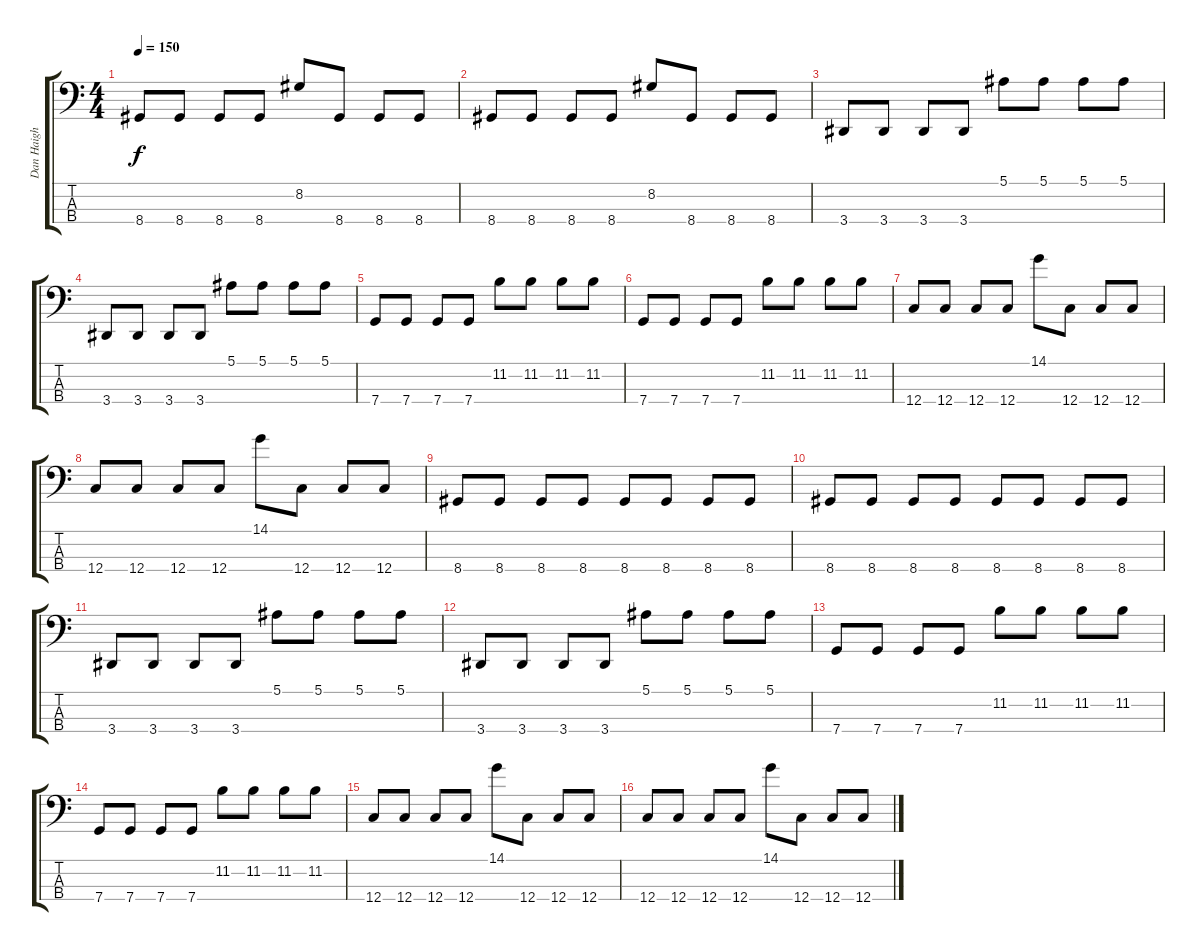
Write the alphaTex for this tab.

\track ("Dan Haigh" "Dan Haigh") {instrument acousticguitarsteel}
\staff {score tabs}
\tuning (F2 C2 G1 C1) {hide}
\ts (4 4)
\tempo 150
\clef f4
\ks c
8.4.8{dy f} 8.4.8 8.4.8 8.4.8 8.2.8 8.4.8 8.4.8 8.4.8 |
8.4.8 8.4.8 8.4.8 8.4.8 8.2.8 8.4.8 8.4.8 8.4.8 |
3.4.8 3.4.8 3.4.8 3.4.8 5.1.8 5.1.8 5.1.8 5.1.8 |
3.4.8 3.4.8 3.4.8 3.4.8 5.1.8 5.1.8 5.1.8 5.1.8 |
7.4.8 7.4.8 7.4.8 7.4.8 11.2.8 11.2.8 11.2.8 11.2.8 |
7.4.8 7.4.8 7.4.8 7.4.8 11.2.8 11.2.8 11.2.8 11.2.8 |
12.4.8 12.4.8 12.4.8 12.4.8 14.1.8 12.4.8 12.4.8 12.4.8 |
12.4.8 12.4.8 12.4.8 12.4.8 14.1.8 12.4.8 12.4.8 12.4.8 |
8.4.8 8.4.8 8.4.8 8.4.8 8.4.8 8.4.8 8.4.8 8.4.8 |
8.4.8 8.4.8 8.4.8 8.4.8 8.4.8 8.4.8 8.4.8 8.4.8 |
3.4.8 3.4.8 3.4.8 3.4.8 5.1.8 5.1.8 5.1.8 5.1.8 |
3.4.8 3.4.8 3.4.8 3.4.8 5.1.8 5.1.8 5.1.8 5.1.8 |
7.4.8 7.4.8 7.4.8 7.4.8 11.2.8 11.2.8 11.2.8 11.2.8 |
7.4.8 7.4.8 7.4.8 7.4.8 11.2.8 11.2.8 11.2.8 11.2.8 |
12.4.8 12.4.8 12.4.8 12.4.8 14.1.8 12.4.8 12.4.8 12.4.8 |
12.4.8 12.4.8 12.4.8 12.4.8 14.1.8 12.4.8 12.4.8 12.4.8
